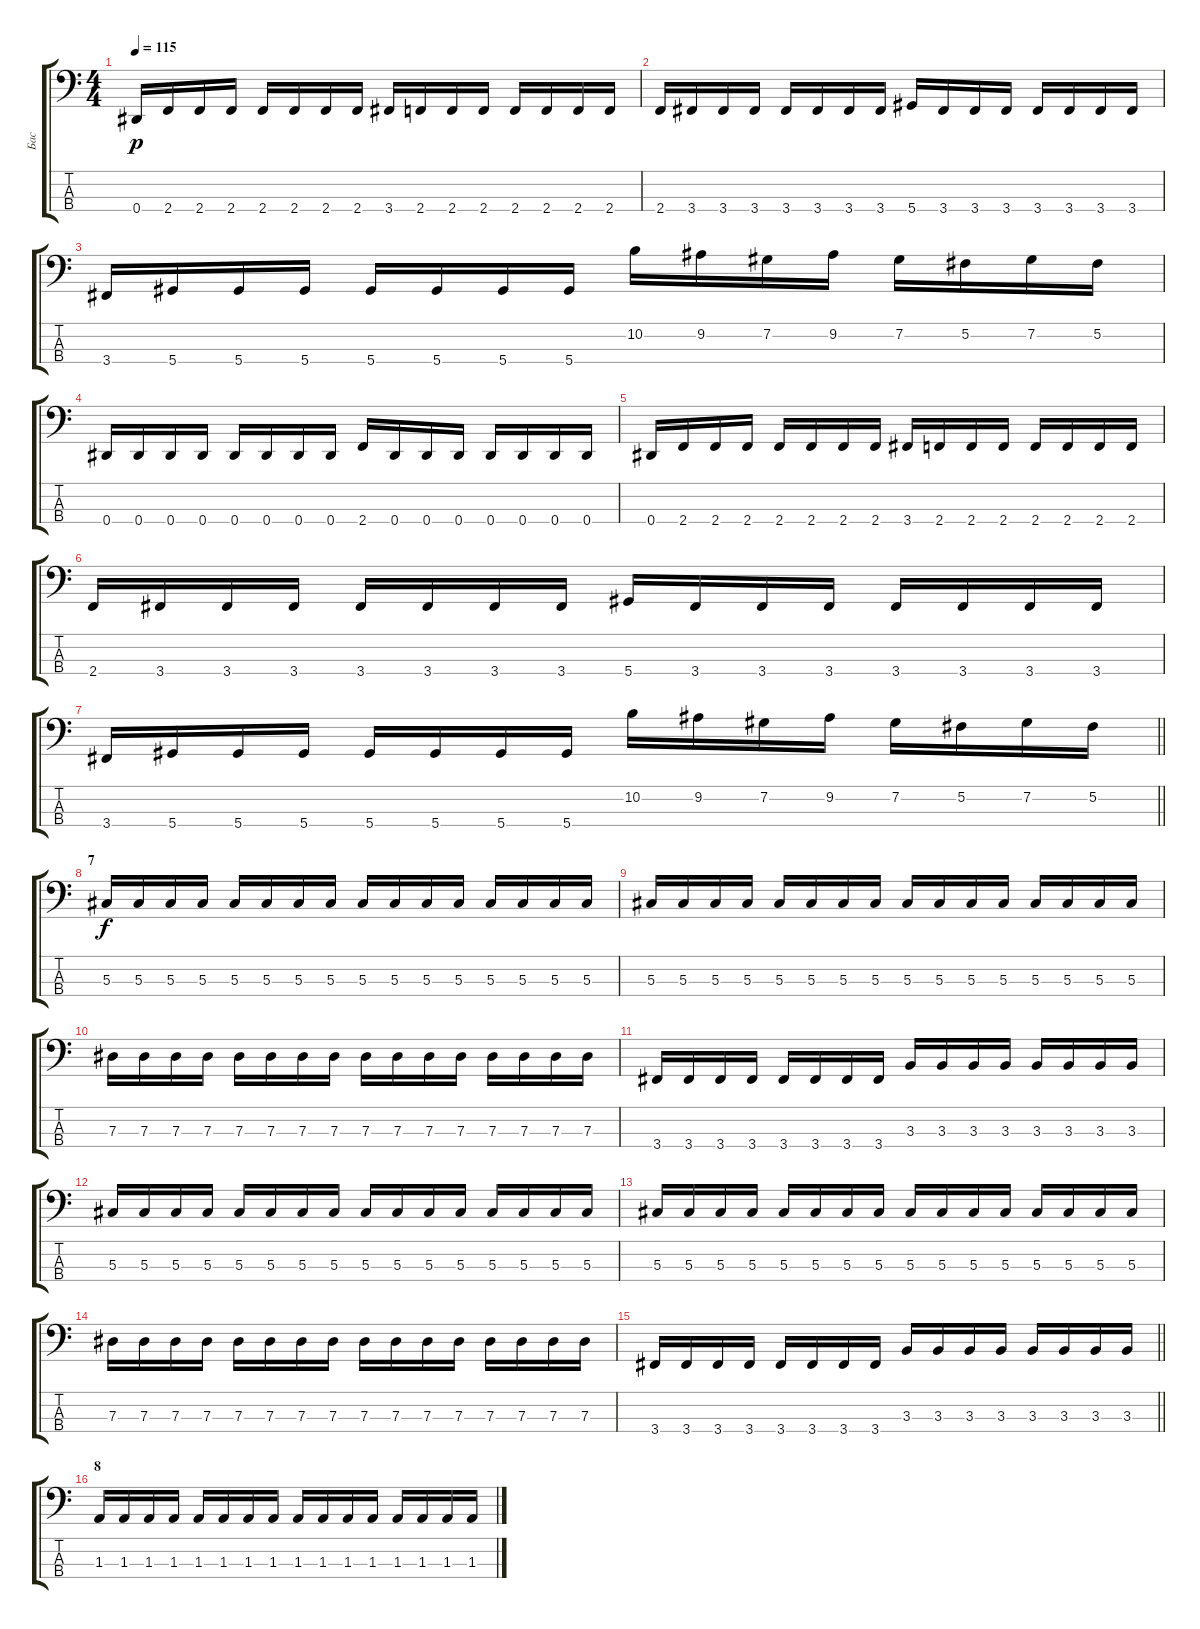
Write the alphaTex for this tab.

\track ("Бас" "Бас") {instrument electricbassfinger}
\staff {score tabs}
\tuning (Gb2 Db2 Ab1 Eb1) {hide}
\ts (4 4)
\tempo 115
\clef f4
\ks c
0.4.16{dy p} 2.4.16 2.4.16 2.4.16 2.4.16 2.4.16 2.4.16 2.4.16 3.4.16 2.4.16 2.4.16 2.4.16 2.4.16 2.4.16 2.4.16 2.4.16 |
2.4.16 3.4.16 3.4.16 3.4.16 3.4.16 3.4.16 3.4.16 3.4.16 5.4.16 3.4.16 3.4.16 3.4.16 3.4.16 3.4.16 3.4.16 3.4.16 |
3.4.16 5.4.16 5.4.16 5.4.16 5.4.16 5.4.16 5.4.16 5.4.16 10.2.16 9.2.16 7.2.16 9.2.16 7.2.16 5.2.16 7.2.16 5.2.16 |
0.4.16 0.4.16 0.4.16 0.4.16 0.4.16 0.4.16 0.4.16 0.4.16 2.4.16 0.4.16 0.4.16 0.4.16 0.4.16 0.4.16 0.4.16 0.4.16 |
0.4.16 2.4.16 2.4.16 2.4.16 2.4.16 2.4.16 2.4.16 2.4.16 3.4.16 2.4.16 2.4.16 2.4.16 2.4.16 2.4.16 2.4.16 2.4.16 |
2.4.16 3.4.16 3.4.16 3.4.16 3.4.16 3.4.16 3.4.16 3.4.16 5.4.16 3.4.16 3.4.16 3.4.16 3.4.16 3.4.16 3.4.16 3.4.16 |
\barLineRight lightlight
3.4.16 5.4.16 5.4.16 5.4.16 5.4.16 5.4.16 5.4.16 5.4.16 10.2.16 9.2.16 7.2.16 9.2.16 7.2.16 5.2.16 7.2.16 5.2.16 |
\section ("" "7")
5.3.16{dy f} 5.3.16 5.3.16 5.3.16 5.3.16 5.3.16 5.3.16 5.3.16 5.3.16 5.3.16 5.3.16 5.3.16 5.3.16 5.3.16 5.3.16 5.3.16 |
5.3.16 5.3.16 5.3.16 5.3.16 5.3.16 5.3.16 5.3.16 5.3.16 5.3.16 5.3.16 5.3.16 5.3.16 5.3.16 5.3.16 5.3.16 5.3.16 |
7.3.16 7.3.16 7.3.16 7.3.16 7.3.16 7.3.16 7.3.16 7.3.16 7.3.16 7.3.16 7.3.16 7.3.16 7.3.16 7.3.16 7.3.16 7.3.16 |
3.4.16 3.4.16 3.4.16 3.4.16 3.4.16 3.4.16 3.4.16 3.4.16 3.3.16 3.3.16 3.3.16 3.3.16 3.3.16 3.3.16 3.3.16 3.3.16 |
5.3.16 5.3.16 5.3.16 5.3.16 5.3.16 5.3.16 5.3.16 5.3.16 5.3.16 5.3.16 5.3.16 5.3.16 5.3.16 5.3.16 5.3.16 5.3.16 |
5.3.16 5.3.16 5.3.16 5.3.16 5.3.16 5.3.16 5.3.16 5.3.16 5.3.16 5.3.16 5.3.16 5.3.16 5.3.16 5.3.16 5.3.16 5.3.16 |
7.3.16 7.3.16 7.3.16 7.3.16 7.3.16 7.3.16 7.3.16 7.3.16 7.3.16 7.3.16 7.3.16 7.3.16 7.3.16 7.3.16 7.3.16 7.3.16 |
\barLineRight lightlight
3.4.16 3.4.16 3.4.16 3.4.16 3.4.16 3.4.16 3.4.16 3.4.16 3.3.16 3.3.16 3.3.16 3.3.16 3.3.16 3.3.16 3.3.16 3.3.16 |
\section ("" "8")
1.3.16 1.3.16 1.3.16 1.3.16 1.3.16 1.3.16 1.3.16 1.3.16 1.3.16 1.3.16 1.3.16 1.3.16 1.3.16 1.3.16 1.3.16 1.3.16
